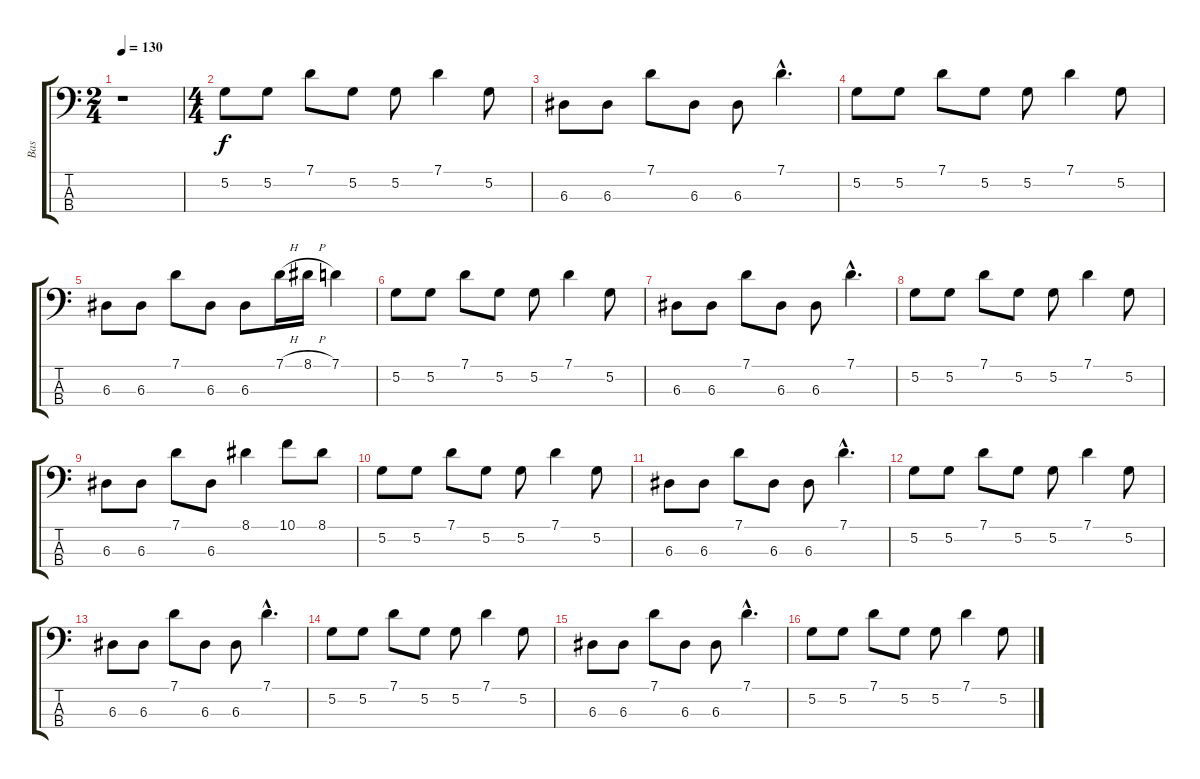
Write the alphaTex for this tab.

\track ("Bas" "Bas") {instrument electricbasspick}
\staff {score tabs}
\tuning (G2 D2 A1 E1) {hide}
\ts (2 4)
\tempo 130
\clef f4
\ks c
r.1{dy f instrument electricbasspick} |
\ts (4 4)
5.2.8 5.2.8 7.1.8 5.2.8 5.2.8 7.1.4 5.2.8 |
6.3.8 6.3.8 7.1.8 6.3.8 6.3.8 7.1{hac}.4{d} |
5.2.8 5.2.8 7.1.8 5.2.8 5.2.8 7.1.4 5.2.8 |
6.3.8 6.3.8 7.1.8 6.3.8 6.3.8 7.1{h}.16 8.1{h}.16 7.1.4 |
5.2.8 5.2.8 7.1.8 5.2.8 5.2.8 7.1.4 5.2.8 |
6.3.8 6.3.8 7.1.8 6.3.8 6.3.8 7.1{hac}.4{d} |
5.2.8 5.2.8 7.1.8 5.2.8 5.2.8 7.1.4 5.2.8 |
6.3.8 6.3.8 7.1.8 6.3.8 8.1.4 10.1.8 8.1.8 |
5.2.8 5.2.8 7.1.8 5.2.8 5.2.8 7.1.4 5.2.8 |
6.3.8 6.3.8 7.1.8 6.3.8 6.3.8 7.1{hac}.4{d} |
5.2.8 5.2.8 7.1.8 5.2.8 5.2.8 7.1.4 5.2.8 |
6.3.8 6.3.8 7.1.8 6.3.8 6.3.8 7.1{hac}.4{d} |
5.2.8 5.2.8 7.1.8 5.2.8 5.2.8 7.1.4 5.2.8 |
6.3.8 6.3.8 7.1.8 6.3.8 6.3.8 7.1{hac}.4{d} |
5.2.8 5.2.8 7.1.8 5.2.8 5.2.8 7.1.4 5.2.8
